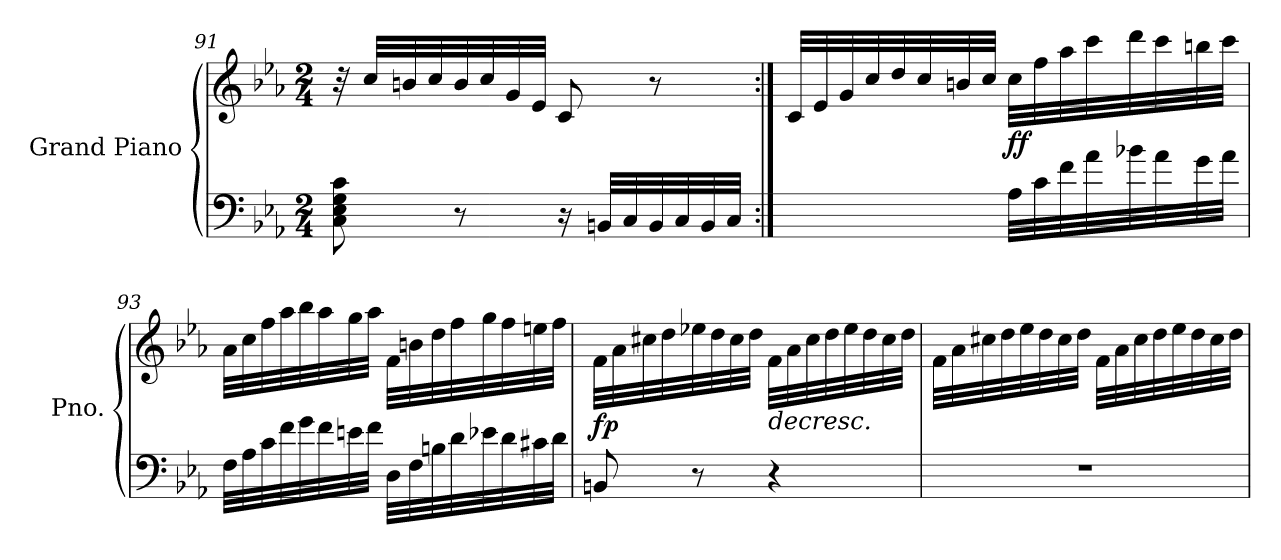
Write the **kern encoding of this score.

**kern	**kern	**dynam
*part1	*part1	*part1
*staff2	*staff1	*staff1/2
*I"Grand Piano	*	*
*I'Pno.	*	*
!!LO:PB:g=z
*clefF4	*clefG2	*
*k[b-e-a-]	*k[b-e-a-]	*
*M2/4	*M2/4	*
=91	=91	=91
8C\ 8E-\ 8G\ 8c\	32r	.
.	32cc/LLL	.
.	32bn/	.
.	32cc/	.
8r	32b/	.
.	32cc/	.
.	32g/	.
.	32e-/JJJ	.
16r	8c/	.
32BBn/LLL	.	.
32C/	.	.
32BB/	8r	.
32C/	.	.
32BB/	.	.
32C/JJJ	.	.
=92:|!	=92:|!	=92:|!
4ryy	32c/LLL	.
.	32e-/	.
.	32g/	.
.	32cc/	.
.	32dd/	.
.	32cc/	.
.	32bn/	.
.	32cc/JJJ	.
!	!	!LO:DY:b
32A-\LLL	32cc\LLL	ff
32c\	32ff\	.
32f\	32aa-\	.
32a-\	32ccc\	.
32b-X\	32ddd\	.
32a-\	32ccc\	.
32g\	32bbn\	.
32a-\JJJ	32ccc\JJJ	.
!!LO:LB:g=z
=93	=93	=93
32F\LLL	32a-\LLL	.
32A-\	32cc\	.
32c\	32ff\	.
32f\	32aa-\	.
32g\	32bb-\	.
32f\	32aa-\	.
32en\	32gg\	.
32f\JJJ	32aa-\JJJ	.
32D\LLL	32f\LLL	.
32F\	32bn\	.
32Bn\	32dd\	.
32d\	32ff\	.
32e-X\	32gg\	.
32d\	32ff\	.
32c#X\	32een\	.
32d\JJJ	32ff\JJJ	.
=94	=94	=94
!	!	!LO:DY:b
8BBn/	32f\LLL	fp
.	32a-\	.
.	32cc#X\	.
.	32dd\	.
8r	32ee-X\	.
.	32dd\	.
.	32cc#\	.
.	32dd\JJJ	.
!	!LO:TX:b:i:t=decresc.	!
4r	32f\LLL	.
.	32a-\	.
.	32cc#\	.
.	32dd\	.
.	32ee-\	.
.	32dd\	.
.	32cc#\	.
.	32dd\JJJ	.
!!LO:LB:g=z
=95	=95	=95
2r	32f\LLL	.
.	32a-\	.
.	32cc#X\	.
.	32dd\	.
.	32ee-\	.
.	32dd\	.
.	32cc#\	.
.	32dd\JJJ	.
.	32f\LLL	.
.	32a-\	.
.	32cc#\	.
.	32dd\	.
.	32ee-\	.
.	32dd\	.
.	32cc#\	.
.	32dd\JJJ	.
=	=	=
*-	*-	*-
